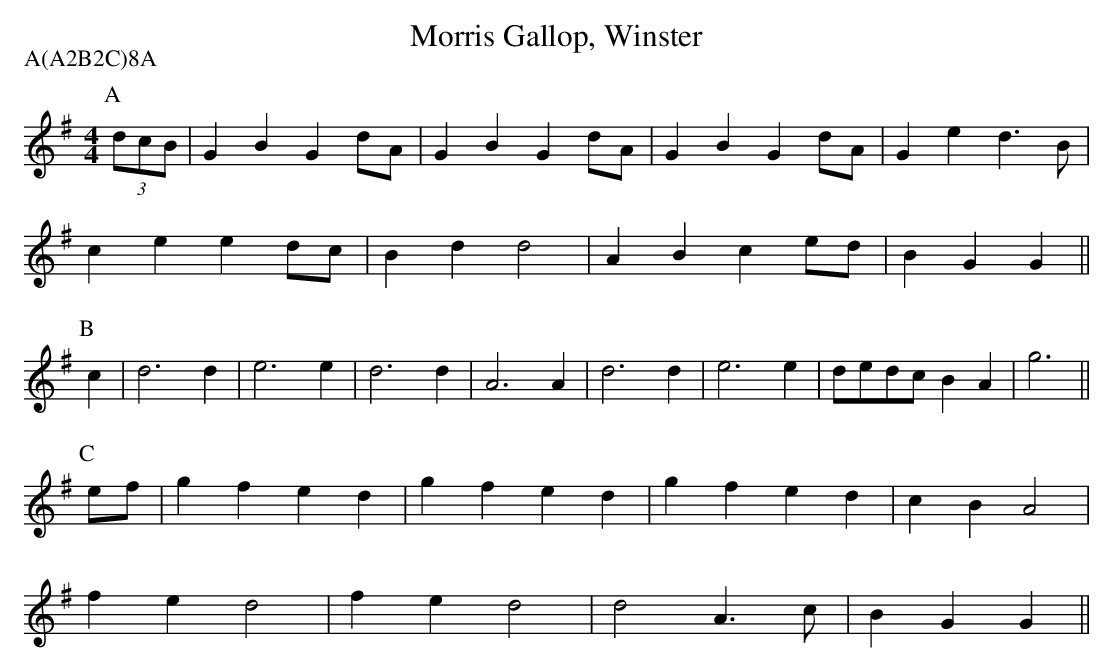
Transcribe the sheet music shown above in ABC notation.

X:1
T:Morris Gallop, Winster
M:4/4
L:1/8
P:A(A2B2C)8A
K:G
P:A
(3dcB|G2B2 G2dA|G2B2 G2dA|G2B2 G2dA|G2e2 d3B|
c2e2 e2dc|B2d2 d4  |A2B2 c2ed|B2G2 G2||
P:B
c2|d6     d2|e6     e2|d6     d2|A6   A2 |\
d6     d2|e6     e2|dedc B2A2|g6     ||
P:C
ef|g2f2 e2d2|g2f2 e2d2|g2f2 e2d2|c2B2 A4 |
f2e2 d4  |f2e2 d4  |d4   A3c |B2G2 G2||
